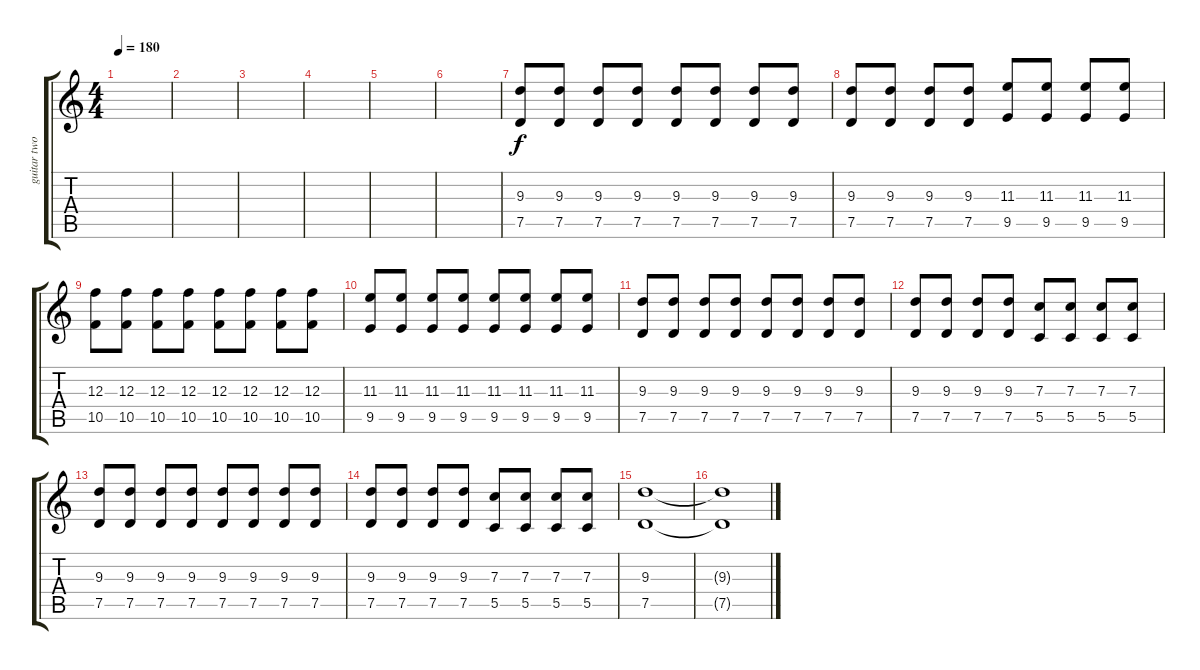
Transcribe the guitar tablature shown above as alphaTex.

\track ("guitar two double" "guitar two") {instrument overdrivenguitar}
\staff {score tabs}
\tuning (D4 A3 F3 C3 G2 C2) {hide}
\ts (4 4)
\tempo 180
\clef g2
\ks c
|
|
|
|
|
|
(9.3 7.5).8 (9.3 7.5).8 (9.3 7.5).8 (9.3 7.5).8 (9.3 7.5).8 (9.3 7.5).8 (9.3 7.5).8 (9.3 7.5).8 |
(9.3 7.5).8 (9.3 7.5).8 (9.3 7.5).8 (9.3 7.5).8 (11.3 9.5).8 (11.3 9.5).8 (11.3 9.5).8 (11.3 9.5).8 |
(12.3 10.5).8 (12.3 10.5).8 (12.3 10.5).8 (12.3 10.5).8 (12.3 10.5).8 (12.3 10.5).8 (12.3 10.5).8 (12.3 10.5).8 |
(11.3 9.5).8 (11.3 9.5).8 (11.3 9.5).8 (11.3 9.5).8 (11.3 9.5).8 (11.3 9.5).8 (11.3 9.5).8 (11.3 9.5).8 |
(9.3 7.5).8 (9.3 7.5).8 (9.3 7.5).8 (9.3 7.5).8 (9.3 7.5).8 (9.3 7.5).8 (9.3 7.5).8 (9.3 7.5).8 |
(9.3 7.5).8 (9.3 7.5).8 (9.3 7.5).8 (9.3 7.5).8 (7.3 5.5).8 (7.3 5.5).8 (7.3 5.5).8 (7.3 5.5).8 |
(9.3 7.5).8 (9.3 7.5).8 (9.3 7.5).8 (9.3 7.5).8 (9.3 7.5).8 (9.3 7.5).8 (9.3 7.5).8 (9.3 7.5).8 |
(9.3 7.5).8 (9.3 7.5).8 (9.3 7.5).8 (9.3 7.5).8 (7.3 5.5).8 (7.3 5.5).8 (7.3 5.5).8 (7.3 5.5).8 |
(9.3 7.5).1 |
(9.3{t} 7.5{t}).1
